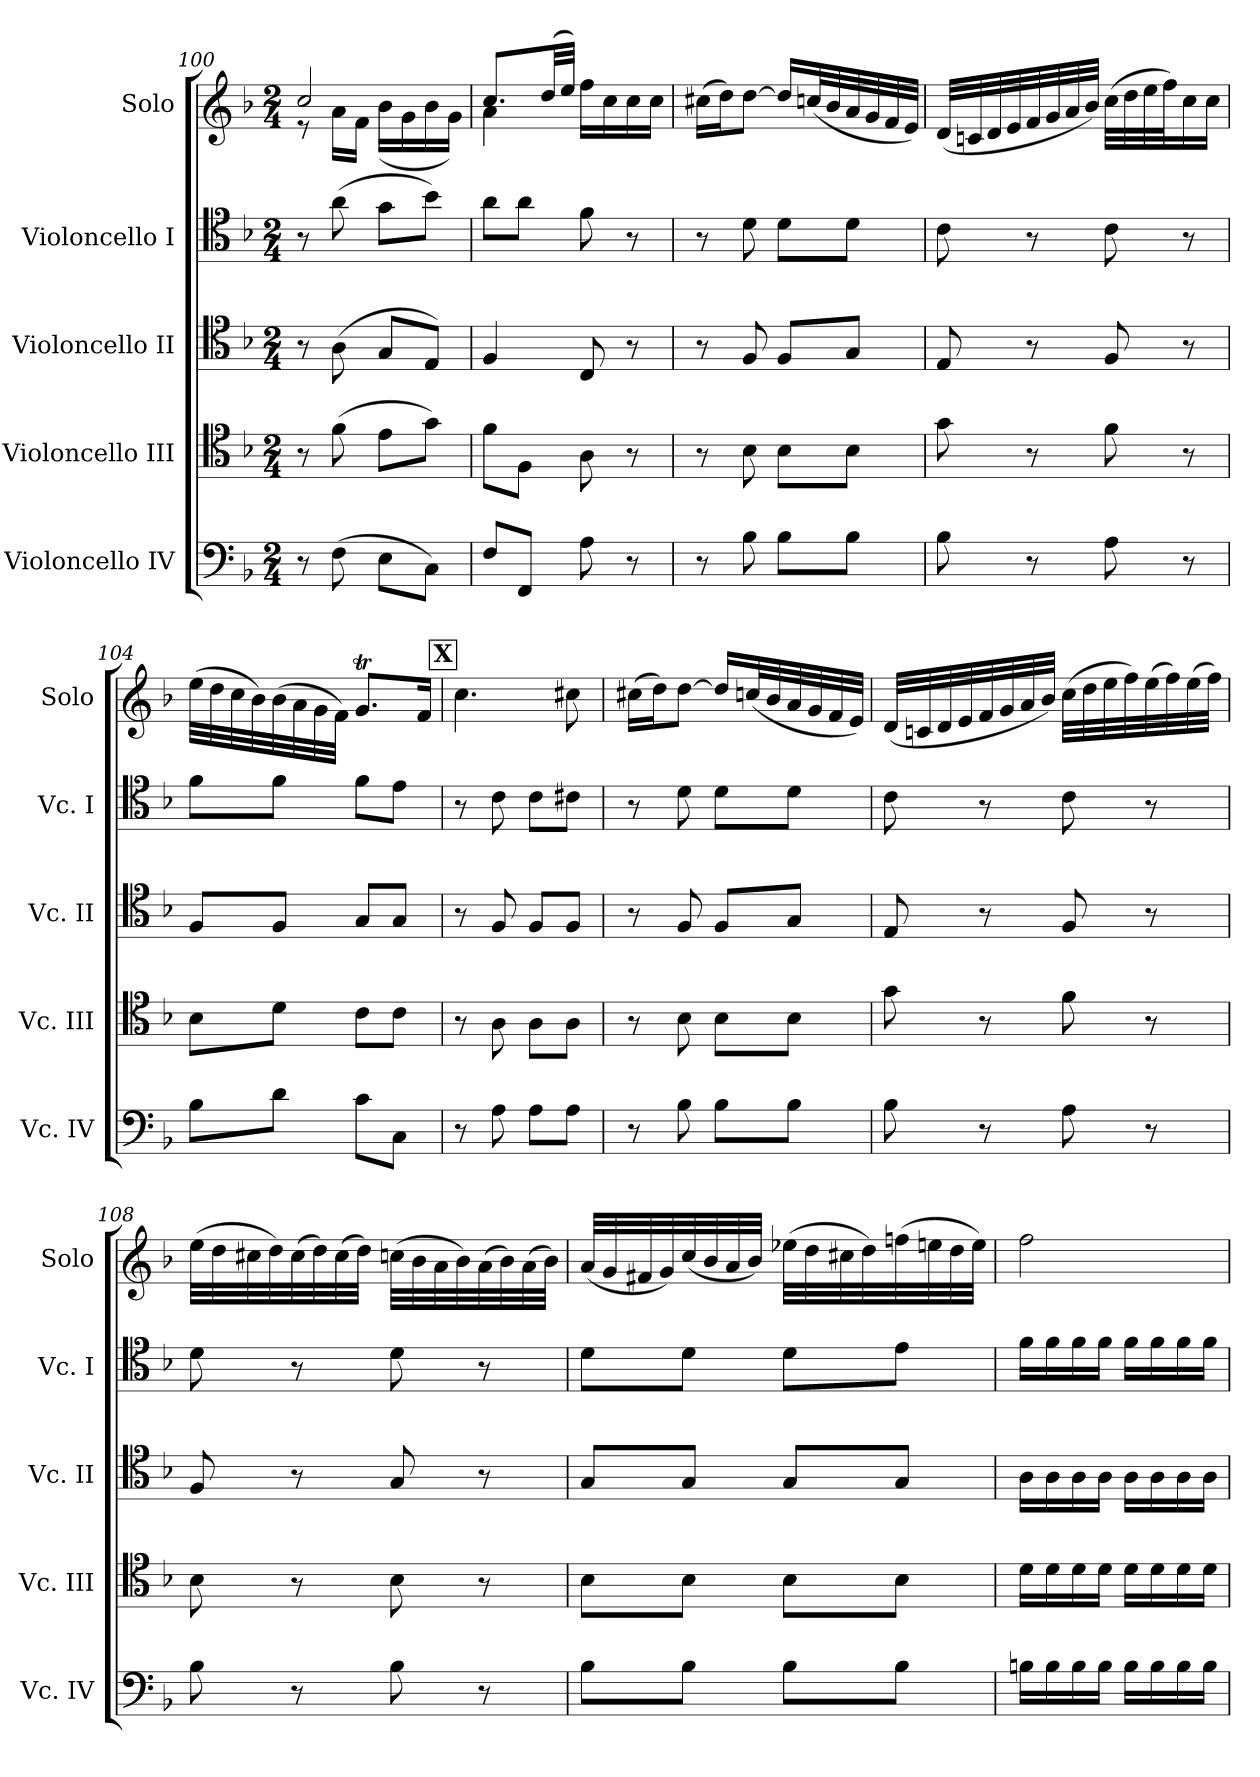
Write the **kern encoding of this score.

**kern	**kern	**kern	**kern	**kern
*part5	*part4	*part3	*part2	*part1
*staff5	*staff4	*staff3	*staff2	*staff1
*I"Violoncello IV	*I"Violoncello III	*I"Violoncello II	*I"Violoncello I	*I"Solo
*I'Vc. IV	*I'Vc. III	*I'Vc. II	*I'Vc. I	*I'Solo
!!LO:PB:g=z
*clefF4	*clefC4	*clefC4	*clefC4	*clefG2
*k[b-]	*k[b-]	*k[b-]	*k[b-]	*k[b-]
*M2/4	*M2/4	*M2/4	*M2/4	*M2/4
=100	=100	=100	=100	=100
*	*	*	*	*^
8r	8r	8r	8r	2cc/	8r
(8F\	(8f\	(8A\	(8a\	.	16a\LL
.	.	.	.	.	16f\JJ
8E\L	8e\L	8G/L	8g\L	.	(16b-\LL
.	.	.	.	.	16g\
8C\J)	8g\J)	8E/J)	8b-\J)	.	16b-\
.	.	.	.	.	16g\JJ)
=101	=101	=101	=101	=101	=101
8F/L	8f\L	4F/	8a\L	8.cc/L	4a\
8FF/J	8F\J	.	8a\J	.	.
.	.	.	.	(32dd/LL	.
.	.	.	.	32ee/JJJ)	.
8A\	8A\	8C/	8f\	16ff\LL	4ryy
.	.	.	.	16cc\	.
8r	8r	8r	8r	16cc\	.
.	.	.	.	16cc\JJ	.
*	*	*	*	*v	*v
=102	=102	=102	=102	=102
8r	8r	8r	8r	(16cc#X\LL
.	.	.	.	16dd\J)
8B-\	8B-\	8F/	8d\	[8dd\J
8B-\L	8B-\L	8F/L	8d\L	16dd/LL]
.	.	.	.	(32ccn/L
.	.	.	.	32b-/
8B-\J	8B-\J	8G/J	8d\J	32a/
.	.	.	.	32g/
.	.	.	.	32f/
.	.	.	.	32e/JJJ)
=103	=103	=103	=103	=103
8B-\	8g\	8E/	8c\	(32d/LLL
.	.	.	.	32cn/
.	.	.	.	32d/
.	.	.	.	32e/
8r	8r	8r	8r	32f/
.	.	.	.	32g/
.	.	.	.	32a/
.	.	.	.	32b-/JJJ)
8A\	8f\	8F/	8c\	(32cc\LLL
.	.	.	.	32dd\
.	.	.	.	32ee\
.	.	.	.	32ff\J)
8r	8r	8r	8r	16cc\
.	.	.	.	16cc\JJ
!!LO:LB:g=z
=104	=104	=104	=104	=104
8B-\L	8B-\L	8F/L	8f\L	(32ee\LLL
.	.	.	.	32dd\
.	.	.	.	32cc\
.	.	.	.	32b-\)
8d\J	8d\J	8F/J	8f\J	(32b-\
.	.	.	.	32a\
.	.	.	.	32g\
.	.	.	.	32f\JJJ)
8c\L	8c\L	8G/L	8f\L	8.gT/L
8C\J	8c\J	8G/J	8e\J	.
.	.	.	.	16f/Jk
!!LO:REH:place=s1:a:B:fs=14:t=X
=105	=105	=105	=105	=105
8r	8r	8r	8r	4.cc\
8A\	8A\	8F/	8c\	.
8A\L	8A\L	8F/L	8c\L	.
8A\J	8A\J	8F/J	8c#X\J	8cc#X\
=106	=106	=106	=106	=106
8r	8r	8r	8r	(16cc#X\LL
.	.	.	.	16dd\J)
8B-\	8B-\	8F/	8d\	[8dd\J
8B-\L	8B-\L	8F/L	8d\L	16dd/LL]
.	.	.	.	(32ccn/L
.	.	.	.	32b-/
8B-\J	8B-\J	8G/J	8d\J	32a/
.	.	.	.	32g/
.	.	.	.	32f/
.	.	.	.	32e/JJJ)
=107	=107	=107	=107	=107
8B-\	8g\	8E/	8c\	(32d/LLL
.	.	.	.	32cn/
.	.	.	.	32d/
.	.	.	.	32e/
8r	8r	8r	8r	32f/
.	.	.	.	32g/
.	.	.	.	32a/
.	.	.	.	32b-/JJJ)
8A\	8f\	8F/	8c\	(32cc\LLL
.	.	.	.	32dd\
.	.	.	.	32ee\
.	.	.	.	32ff\)
8r	8r	8r	8r	(32ee\
.	.	.	.	32ff\)
.	.	.	.	(32ee\
.	.	.	.	32ff\JJJ)
!!LO:PB:g=z
=108	=108	=108	=108	=108
8B-\	8B-\	8F/	8d\	(32ee\LLL
.	.	.	.	32dd\
.	.	.	.	32cc#X\
.	.	.	.	32dd\)
8r	8r	8r	8r	(32cc#\
.	.	.	.	32dd\)
.	.	.	.	(32cc#\
.	.	.	.	32dd\JJJ)
8B-\	8B-\	8G/	8d\	(32ccn\LLL
.	.	.	.	32b-\
.	.	.	.	32a\
.	.	.	.	32b-\)
8r	8r	8r	8r	(32a\
.	.	.	.	32b-\)
.	.	.	.	(32a\
.	.	.	.	32b-\JJJ)
=109	=109	=109	=109	=109
8B-\L	8B-\L	8G/L	8d\L	(32a/LLL
.	.	.	.	32g/
.	.	.	.	32f#X/
.	.	.	.	32g/)
8B-\J	8B-\J	8G/J	8d\J	(32cc/
.	.	.	.	32b-/
.	.	.	.	32a/
.	.	.	.	32b-/JJJ)
8B-\L	8B-\L	8G/L	8d\L	(32ee-X\LLL
.	.	.	.	32dd\
.	.	.	.	32cc#X\
.	.	.	.	32dd\)
8B-\J	8B-\J	8G/J	8e\J	(32ffn\
.	.	.	.	32een\
.	.	.	.	32dd\
.	.	.	.	32ee\JJJ)
=110	=110	=110	=110	=110
16Bn\LL	16d\LL	16A\LL	16f\LL	2ff\
16B\	16d\	16A\	16f\	.
16B\	16d\	16A\	16f\	.
16B\JJ	16d\JJ	16A\JJ	16f\JJ	.
16B\LL	16d\LL	16A\LL	16f\LL	.
16B\	16d\	16A\	16f\	.
16B\	16d\	16A\	16f\	.
16B\JJ	16d\JJ	16A\JJ	16f\JJ	.
=	=	=	=	=
*-	*-	*-	*-	*-
